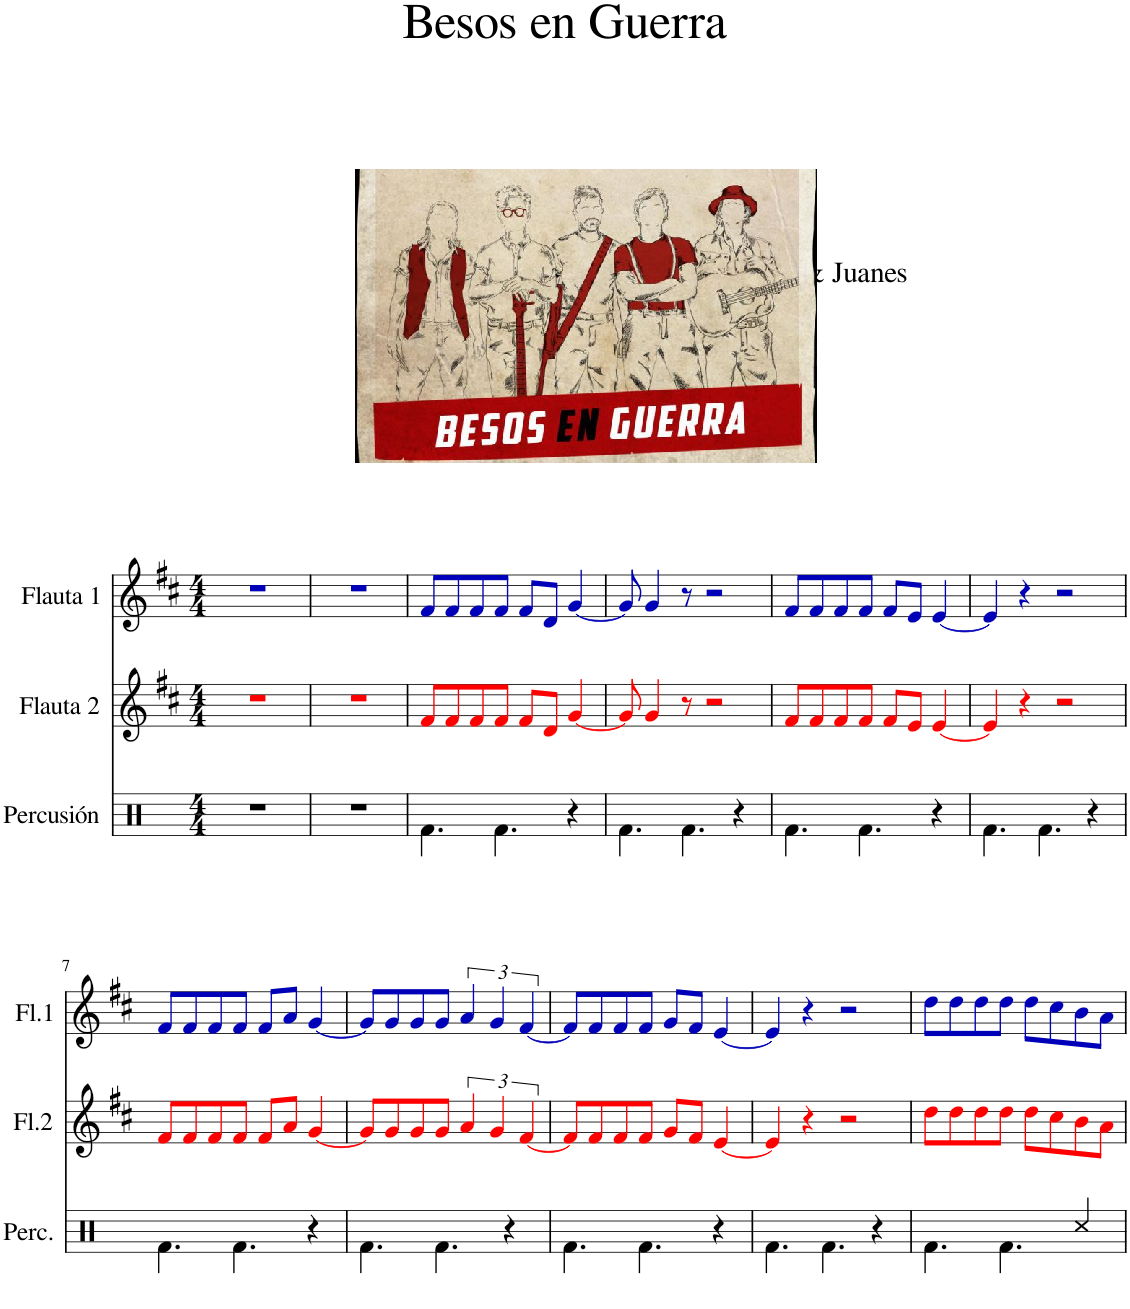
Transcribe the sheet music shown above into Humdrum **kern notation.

**kern	**kern	**kern
*part3	*part2	*part1
*staff3	*staff2	*staff1
*I"Percusión	*I"Flauta 2	*I"Flauta 1
*I'Perc.	*I'Fl.2	*I'Fl.1
*clefX	*clefG2	*clefG2
*k[f#c#]	*k[f#c#]	*k[f#c#]
*M4/4	*M4/4	*M4/4
=1	=1	=1
1r	1r	1r
=2	=2	=2
1r	1r	1r
=3	=3	=3
4.Rf\	8f#i/L	8f#j/L
.	8f#i/	8f#j/
.	8f#i/	8f#j/
4.Rf\	8f#i/J	8f#j/J
.	8f#i/L	8f#j/L
.	8di/J	8dj/J
4r	[4gi/	[4gj/
=4	=4	=4
4.Rf\	8gi/]	8gj/]
.	4gi/	4gj/
4.Rf\	8r	8r
.	2r	2r
4r	.	.
=5	=5	=5
4.Rf\	8f#i/L	8f#j/L
.	8f#i/	8f#j/
.	8f#i/	8f#j/
4.Rf\	8f#i/J	8f#j/J
.	8f#i/L	8f#j/L
.	8ei/J	8ej/J
4r	[4ei/	[4ej/
=6	=6	=6
4.Rf\	4ei/]	4ej/]
.	4r	4r
4.Rf\	.	.
.	2r	2r
4r	.	.
!!LO:LB:g=z
=7	=7	=7
4.Rf\	8f#i/L	8f#j/L
.	8f#i/	8f#j/
.	8f#i/	8f#j/
4.Rf\	8f#i/J	8f#j/J
.	8f#i/L	8f#j/L
.	8ai/J	8aj/J
4r	[4gi/	[4gj/
=8	=8	=8
4.Rf\	8gi/L]	8gj/L]
.	8gi/	8gj/
.	8gi/	8gj/
4.Rf\	8gi/J	8gj/J
.	6ai/	6aj/
.	6gi/	6gj/
4r	.	.
.	[6f#i/	[6f#j/
=9	=9	=9
4.Rf\	8f#i/L]	8f#j/L]
.	8f#i/	8f#j/
.	8f#i/	8f#j/
4.Rf\	8f#i/J	8f#j/J
.	8gi/L	8gj/L
.	8f#i/J	8f#j/J
4r	[4ei/	[4ej/
=10	=10	=10
4.Rf\	4ei/]	4ej/]
.	4r	4r
4.Rf\	.	.
.	2r	2r
4r	.	.
=11	=11	=11
4.Rf\	8ddi\L	8ddj\L
.	8ddi\	8ddj\
.	8ddi\	8ddj\
4.Rf\	8ddi\J	8ddj\J
.	8ddi\L	8ddj\L
.	8cc#i\	8cc#j\
4Rcc/	8bi\	8bj\
.	8ai\J	8aj\J
=	=	=
*-	*-	*-
